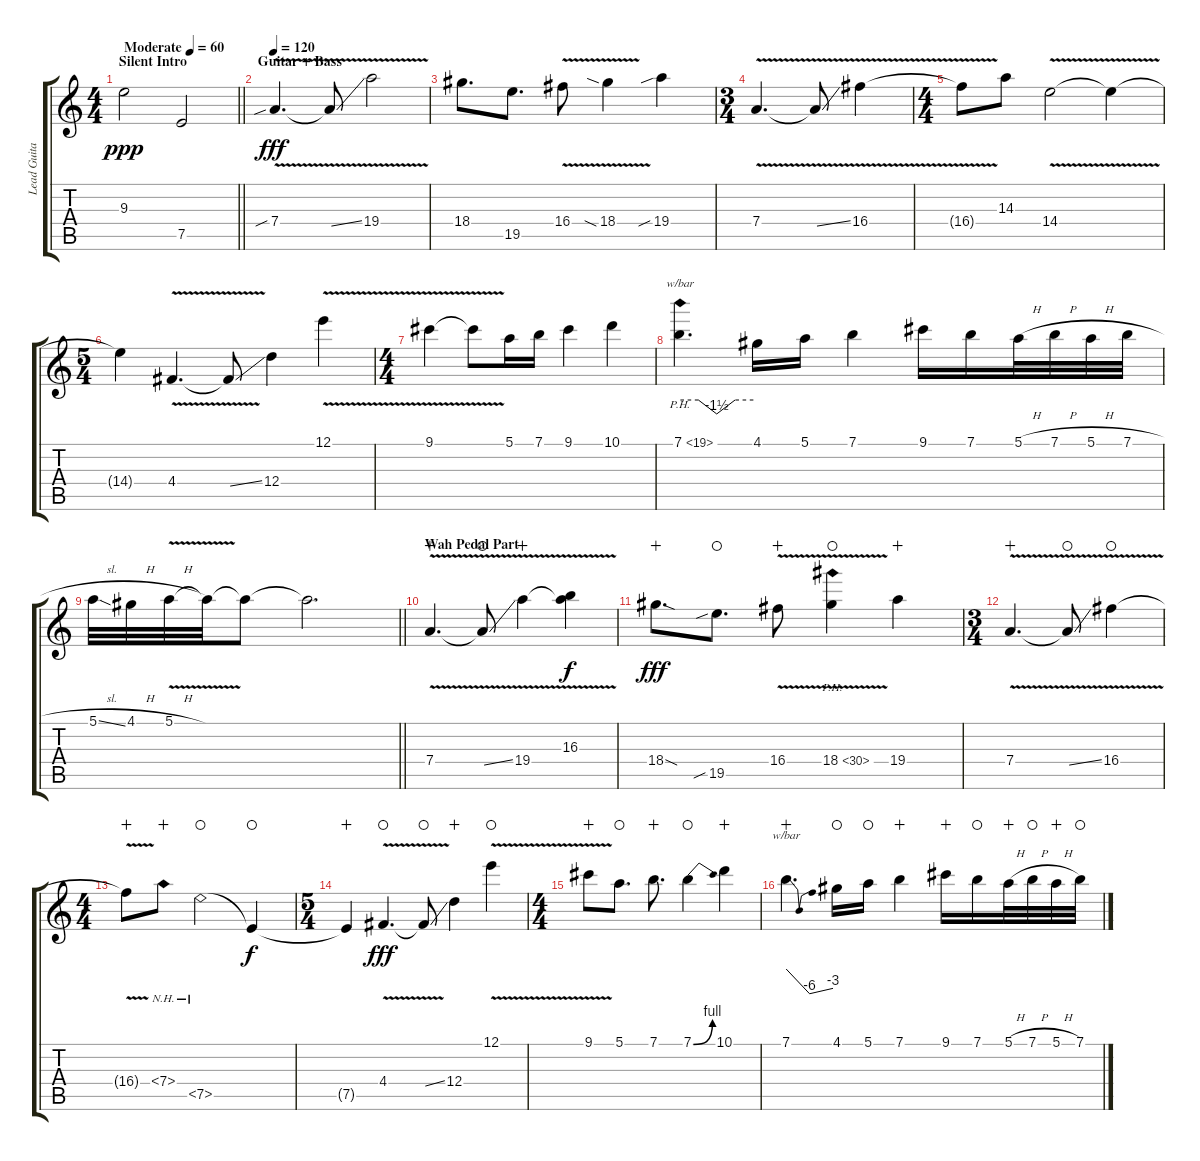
\track ("Lead Guitar (Joel Carli)" "Lead Guita") {instrument distortionguitar}
\staff {score tabs}
\tuning (E4 B3 G3 D3 A2 E2) {hide}
\ts (4 4)
\section ("" "Silent Intro")
\tempo (60 "Moderate")
\clef g2
\barLineRight lightlight
\ks c
9.3.2{dy ppp instrument distortionguitar} 7.5.2 |
\section ("" "Guitar + Bass")
\tempo 120
7.4{v sib}.4{d dy fff} 7.4{ss t}.8 19.4{v}.2 |
18.4.8{d} 19.5.8{d} 16.4{v}.8 18.4{v sia}.4 19.4{sib}.4 |
\ts (3 4)
7.4{v}.4{d} 7.4{ss t}.8 16.4{v}.4 |
\ts (4 4)
16.4{t}.8 14.3.8 14.4{v}.2 14.4{t}.4 |
\ts (5 4)
14.4{t}.4 4.4{v}.4{d} 4.4{ss t}.8 12.4.4 12.1{v}.4 |
\ts (4 4)
9.1{v}.4 9.1{t}.8 5.1.16 7.1.16 9.1.4 10.1.4 |
7.1{ph 12}.4{d tbe (custom default 0 0 15 0 30 -6 45 0 60 0)} 4.1.16 5.1.16 7.1.4 9.1.16 7.1.16 5.1{h}.32 7.1{h}.32 5.1{h}.32 7.1{h}.32 |
\barLineRight lightlight
5.1{sl}.32 4.1{h}.32 5.1{v h}.32 5.1{t}.32 5.1{t}.8 5.1{t}.2{d} |
\section ("" "Wah Pedal Part")
7.4{v}.4{d wahc} 7.4{ss t}.8{waho} 19.4{v}.4{wahc} (16.3 19.4{t}).4{dy f} |
18.4{sod}.8{d dy fff wahc} 19.5{sib}.8{d waho} 16.4{v}.8{wahc} 18.4{ph 12 v}.4{waho} 19.4.4{wahc} |
\ts (3 4)
7.4{v}.4{d wahc} 7.4{ss t}.8{waho} 16.4{v}.4{waho} |
\ts (4 4)
16.4{t}.8{wahc} 7.4{nh}.8{wahc} 7.5{nh}.2{waho} 7.5{t}.4{dy f waho} |
\ts (5 4)
7.5{t}.4{wahc} 4.4{v}.4{d dy fff waho} 4.4{ss t}.8{waho} 12.4.4{wahc} 12.1{v}.4{waho} |
\ts (4 4)
9.1{v}.8{wahc} 5.1.8{d waho} 7.1.8{d wahc} 7.1{be (bend 0 0 60 4)}.4{waho} 10.1.4{wahc} |
7.1.4{d tbe (dip default 0 0 30 -24 45 -24 60 -12) wahc} 4.1.16{waho} 5.1.16{waho} 7.1.4{wahc} 9.1.16{wahc} 7.1.16{waho} 5.1{h}.32{wahc} 7.1{h}.32{waho} 5.1{h}.32{wahc} 7.1{h}.32{waho}
